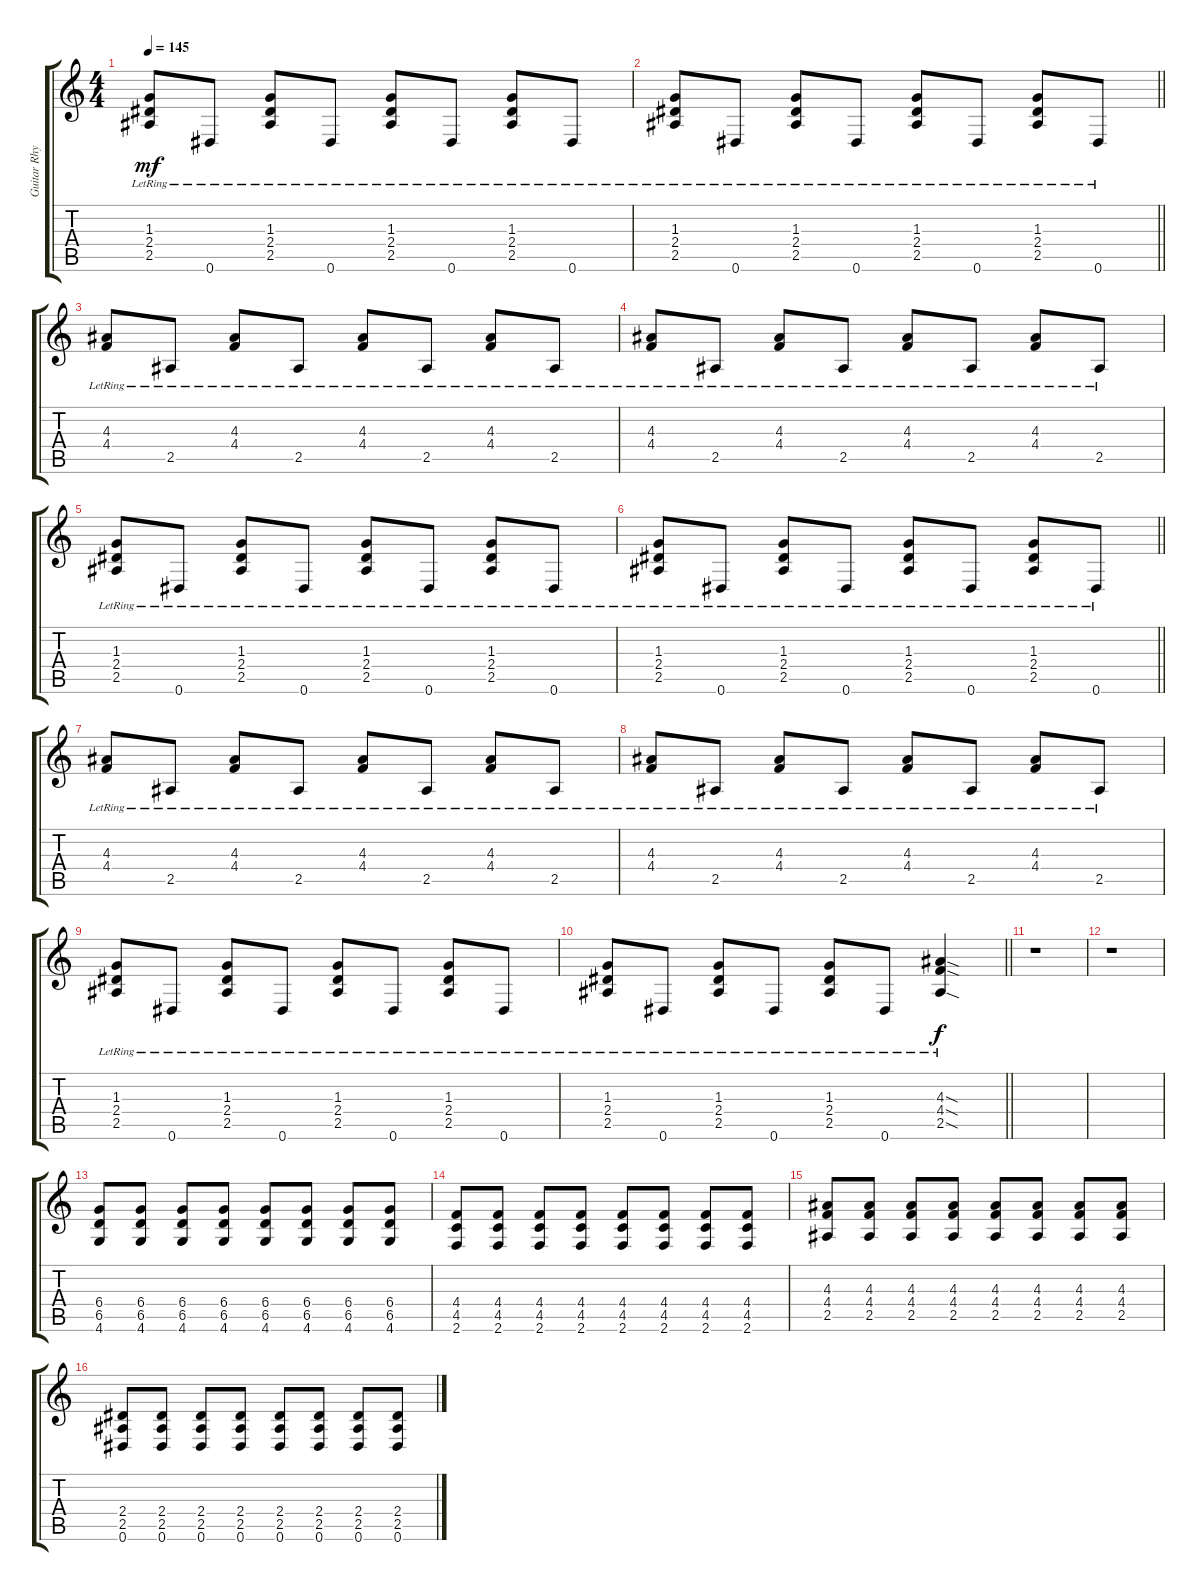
\track ("Guitar Rhythm" "Guitar Rhy") {instrument acousticguitarsteel}
\staff {score tabs}
\tuning (Eb4 Bb3 Gb3 Db3 Ab2 Eb2) {hide}
\ts (4 4)
\tempo 145
\clef g2
\ks c
(1.3{lr} 2.4{lr} 2.5{lr}).8{dy mf} 0.6{lr}.8 (1.3{lr} 2.4{lr} 2.5{lr}).8 0.6{lr}.8 (1.3{lr} 2.4{lr} 2.5{lr}).8 0.6{lr}.8 (1.3{lr} 2.4{lr} 2.5{lr}).8 0.6{lr}.8 |
\barLineRight lightlight
(1.3{lr} 2.4{lr} 2.5{lr}).8 0.6{lr}.8 (1.3{lr} 2.4{lr} 2.5{lr}).8 0.6{lr}.8 (1.3{lr} 2.4{lr} 2.5{lr}).8 0.6{lr}.8 (1.3{lr} 2.4{lr} 2.5{lr}).8 0.6{lr}.8 |
(4.3{lr} 4.4{lr}).8 2.5{lr}.8 (4.3{lr} 4.4{lr}).8 2.5{lr}.8 (4.3{lr} 4.4{lr}).8 2.5{lr}.8 (4.3{lr} 4.4{lr}).8 2.5{lr}.8 |
(4.3{lr} 4.4{lr}).8 2.5{lr}.8 (4.3{lr} 4.4{lr}).8 2.5{lr}.8 (4.3{lr} 4.4{lr}).8 2.5{lr}.8 (4.3{lr} 4.4{lr}).8 2.5{lr}.8 |
(1.3{lr} 2.4{lr} 2.5{lr}).8 0.6{lr}.8 (1.3{lr} 2.4{lr} 2.5{lr}).8 0.6{lr}.8 (1.3{lr} 2.4{lr} 2.5{lr}).8 0.6{lr}.8 (1.3{lr} 2.4{lr} 2.5{lr}).8 0.6{lr}.8 |
\barLineRight lightlight
(1.3{lr} 2.4{lr} 2.5{lr}).8 0.6{lr}.8 (1.3{lr} 2.4{lr} 2.5{lr}).8 0.6{lr}.8 (1.3{lr} 2.4{lr} 2.5{lr}).8 0.6{lr}.8 (1.3{lr} 2.4{lr} 2.5{lr}).8 0.6{lr}.8 |
(4.3{lr} 4.4{lr}).8 2.5{lr}.8 (4.3{lr} 4.4{lr}).8 2.5{lr}.8 (4.3{lr} 4.4{lr}).8 2.5{lr}.8 (4.3{lr} 4.4{lr}).8 2.5{lr}.8 |
(4.3{lr} 4.4{lr}).8 2.5{lr}.8 (4.3{lr} 4.4{lr}).8 2.5{lr}.8 (4.3{lr} 4.4{lr}).8 2.5{lr}.8 (4.3{lr} 4.4{lr}).8 2.5{lr}.8 |
(1.3{lr} 2.4{lr} 2.5{lr}).8 0.6{lr}.8 (1.3{lr} 2.4{lr} 2.5{lr}).8 0.6{lr}.8 (1.3{lr} 2.4{lr} 2.5{lr}).8 0.6{lr}.8 (1.3{lr} 2.4{lr} 2.5{lr}).8 0.6{lr}.8 |
\barLineRight lightlight
(1.3{lr} 2.4{lr} 2.5{lr}).8 0.6{lr}.8 (1.3{lr} 2.4{lr} 2.5{lr}).8 0.6{lr}.8 (1.3{lr} 2.4{lr} 2.5{lr}).8 0.6{lr}.8 (4.3{sod lr} 4.4{sod lr} 2.5{sod lr}).4{dy f} |
r.1 |
r.1 |
(6.4 6.5 4.6).8 (6.4 6.5 4.6).8 (6.4 6.5 4.6).8 (6.4 6.5 4.6).8 (6.4 6.5 4.6).8 (6.4 6.5 4.6).8 (6.4 6.5 4.6).8 (6.4 6.5 4.6).8 |
(4.4 4.5 2.6).8 (4.4 4.5 2.6).8 (4.4 4.5 2.6).8 (4.4 4.5 2.6).8 (4.4 4.5 2.6).8 (4.4 4.5 2.6).8 (4.4 4.5 2.6).8 (4.4 4.5 2.6).8 |
(4.3 4.4 2.5).8 (4.3 4.4 2.5).8 (4.3 4.4 2.5).8 (4.3 4.4 2.5).8 (4.3 4.4 2.5).8 (4.3 4.4 2.5).8 (4.3 4.4 2.5).8 (4.3 4.4 2.5).8 |
(2.4 2.5 0.6).8 (2.4 2.5 0.6).8 (2.4 2.5 0.6).8 (2.4 2.5 0.6).8 (2.4 2.5 0.6).8 (2.4 2.5 0.6).8 (2.4 2.5 0.6).8 (2.4 2.5 0.6).8
